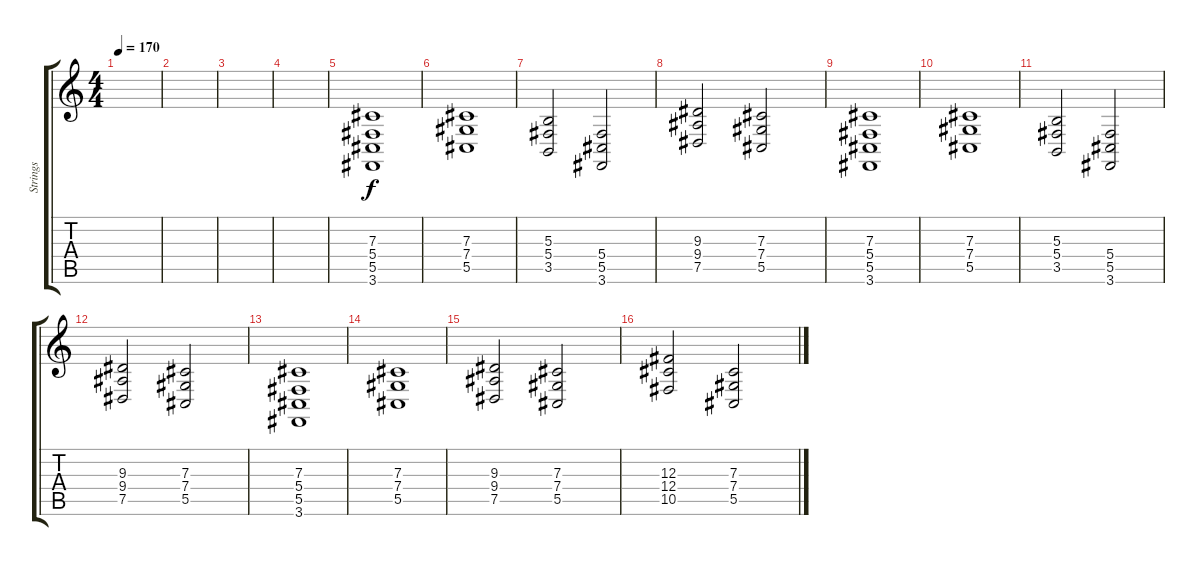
\track ("Strings" "Strings") {instrument stringensemble1}
\staff {score tabs}
\tuning (Eb4 Bb3 Gb3 Db3 Ab2 Eb2) {hide}
\ts (4 4)
\tempo 170
\clef g2
\ks c
|
|
|
|
(7.3 5.4 5.5 3.6).1 |
(7.3 7.4 5.5).1 |
(5.3 5.4 3.5).2 (5.4 5.5 3.6).2 |
(9.3 9.4 7.5).2 (7.3 7.4 5.5).2 |
(7.3 5.4 5.5 3.6).1 |
(7.3 7.4 5.5).1 |
(5.3 5.4 3.5).2 (5.4 5.5 3.6).2 |
(9.3 9.4 7.5).2 (7.3 7.4 5.5).2 |
(7.3 5.4 5.5 3.6).1 |
(7.3 7.4 5.5).1 |
(9.3 9.4 7.5).2 (7.3 7.4 5.5).2 |
(12.3 12.4 10.5).2 (7.3 7.4 5.5).2
